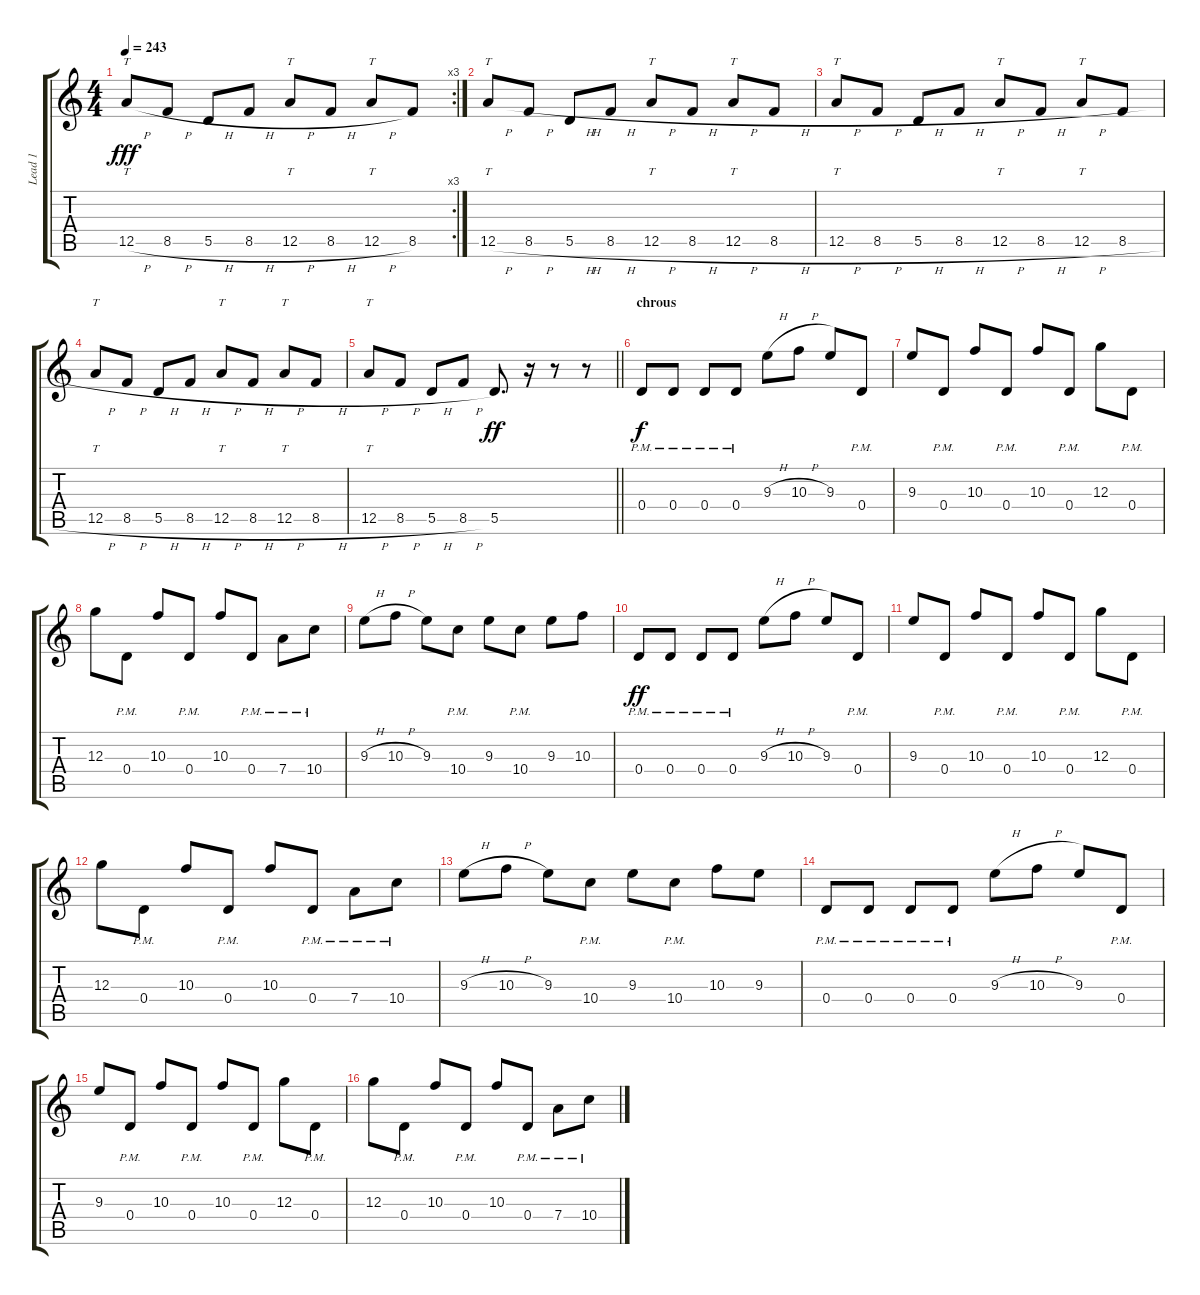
\track ("Lead 1" "Lead 1") {instrument distortionguitar}
\staff {score tabs}
\tuning (E4 B3 G3 D3 A2 D2) {hide}
\rc 3
\ts (4 4)
\tempo 243
\clef g2
\ks c
12.5{h}.8{tt dy fff} 8.5{h}.8 5.5{h}.8 8.5{h}.8 12.5{h}.8{tt} 8.5{h}.8 12.5{h}.8{tt} 8.5.8 |
12.5{h}.8{tt} 8.5{h}.8 5.5{h}.8 8.5{h}.8 12.5{h}.8{tt} 8.5{h}.8 12.5{h}.8{tt} 8.5{h}.8 |
12.5{h}.8{tt} 8.5{h}.8 5.5{h}.8 8.5{h}.8 12.5{h}.8{tt} 8.5{h}.8 12.5{h}.8{tt} 8.5{h}.8 |
12.5{h}.8{tt} 8.5{h}.8 5.5{h}.8 8.5{h}.8 12.5{h}.8{tt} 8.5{h}.8 12.5{h}.8{tt} 8.5{h}.8 |
\barLineRight lightlight
12.5{h}.8{tt} 8.5{h}.8 5.5{h}.8 8.5{h}.8 5.5.8{d dy ff} r.16 r.8 r.8 |
\section ("" "chrous")
0.4{pm}.8{dy f} 0.4{pm}.8 0.4{pm}.8 0.4{pm}.8 9.3{h}.8 10.3{h}.8 9.3.8 0.4{pm}.8 |
9.3.8 0.4{pm}.8 10.3.8 0.4{pm}.8 10.3.8 0.4{pm}.8 12.3.8 0.4{pm}.8 |
12.3.8 0.4{pm}.8 10.3.8 0.4{pm}.8 10.3.8 0.4{pm}.8 7.4{pm}.8 10.4{pm}.8 |
9.3{h}.8 10.3{h}.8 9.3.8 10.4{pm}.8 9.3.8 10.4{pm}.8 9.3.8 10.3.8 |
0.4{pm}.8{dy ff} 0.4{pm}.8 0.4{pm}.8 0.4{pm}.8 9.3{h}.8 10.3{h}.8 9.3.8 0.4{pm}.8 |
9.3.8 0.4{pm}.8 10.3.8 0.4{pm}.8 10.3.8 0.4{pm}.8 12.3.8 0.4{pm}.8 |
12.3.8 0.4{pm}.8 10.3.8 0.4{pm}.8 10.3.8 0.4{pm}.8 7.4{pm}.8 10.4{pm}.8 |
9.3{h}.8 10.3{h}.8 9.3.8 10.4{pm}.8 9.3.8 10.4{pm}.8 10.3.8 9.3.8 |
0.4{pm}.8 0.4{pm}.8 0.4{pm}.8 0.4{pm}.8 9.3{h}.8 10.3{h}.8 9.3.8 0.4{pm}.8 |
9.3.8 0.4{pm}.8 10.3.8 0.4{pm}.8 10.3.8 0.4{pm}.8 12.3.8 0.4{pm}.8 |
12.3.8 0.4{pm}.8 10.3.8 0.4{pm}.8 10.3.8 0.4{pm}.8 7.4{pm}.8 10.4{pm}.8
